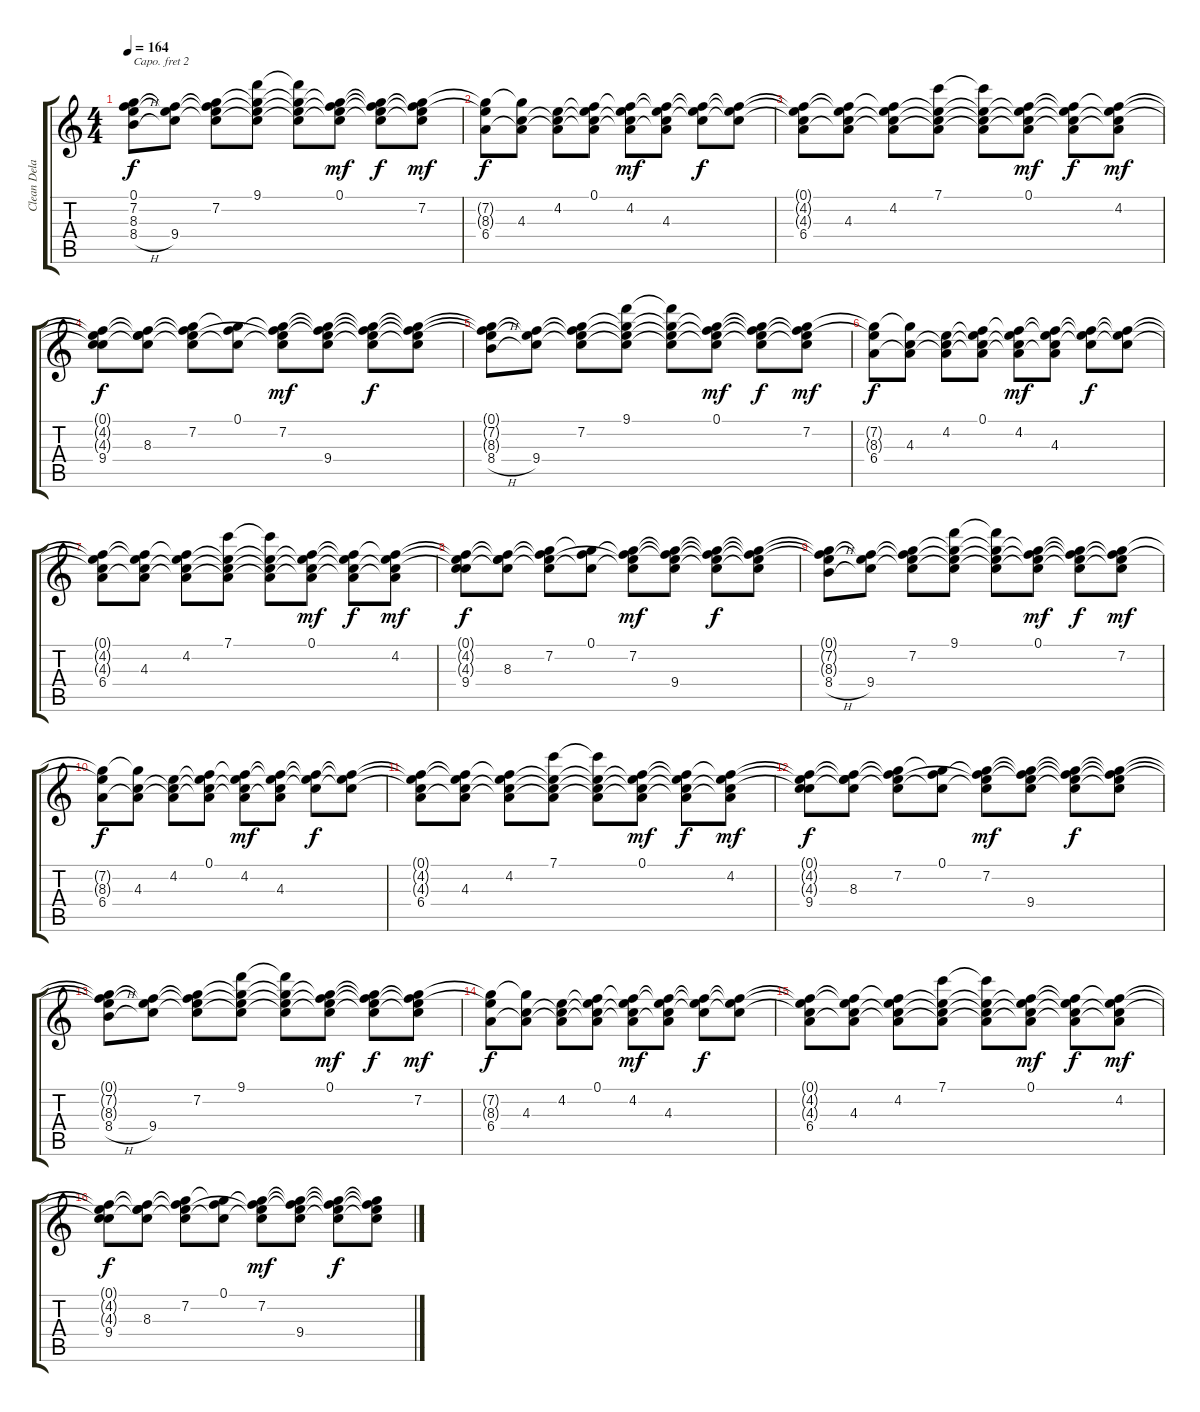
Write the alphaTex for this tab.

\track ("Clean Delay 4" "Clean Dela") {instrument electricguitarclean}
\staff {score tabs}
\capo 2
\tuning (Eb4 Bb3 Gb3 Db3 Ab2 Eb2) {hide}
\ts (4 4)
\tempo 164
\clef g2
\ks c
(0.1{t} 7.2{t} 8.3{t} 8.4{h}).8{dy f} (0.1{t} 8.3{t} 9.4).8 (0.1{t} 7.2 8.3{t} 9.4{t}).8 (9.1 7.2{t} 8.3{t} 9.4{t}).8 (9.1{t} 7.2{t} 8.3{t} 9.4{t}).8 (0.1 7.2{t} 8.3{t} 9.4{t}).8{dy mf} (0.1{t} 7.2{t} 8.3{t} 9.4{t}).8{dy f} (0.1{t} 7.2 8.3{t} 9.4{t}).8{dy mf} |
(7.2{t} 8.3{t} 6.4).8{dy f} (7.2{t} 4.3 6.4{t}).8 (4.2 4.3{t} 6.4{t}).8 (0.1 4.2{t} 4.3{t} 6.4{t}).8 (0.1{t} 4.2 4.3{t} 6.4{t}).8{dy mf} (0.1{t} 4.2{t} 4.3 6.4{t}).8 (0.1{t} 4.2{t} 4.3{t}).8{dy f} (0.1{t} 4.2{t} 4.3{t}).8 |
(0.1{t} 4.2{t} 4.3{t} 6.4).8 (0.1{t} 4.2{t} 4.3 6.4{t}).8 (0.1{t} 4.2 4.3{t} 6.4{t}).8 (7.1 4.2{t} 4.3{t} 6.4{t}).8 (7.1{t} 4.2{t} 4.3{t} 6.4{t}).8 (0.1 4.2{t} 4.3{t} 6.4{t}).8{dy mf} (0.1{t} 4.2{t} 4.3{t} 6.4{t}).8{dy f} (0.1{t} 4.2 4.3{t} 6.4{t}).8{dy mf} |
(0.1{t} 4.2{t} 4.3{t} 9.4).8{dy f} (0.1{t} 4.2{t} 8.3 9.4{t}).8 (0.1{t} 7.2 8.3{t} 9.4{t}).8 (0.1 7.2{t} 9.4{t}).8 (0.1{t} 7.2 8.3{t} 9.4{t}).8{dy mf} (0.1{t} 7.2{t} 8.3{t} 9.4).8 (0.1{t} 7.2{t} 8.3{t} 9.4{t}).8{dy f} (0.1{t} 7.2{t} 8.3{t} 9.4{t}).8 |
(0.1{t} 7.2{t} 8.3{t} 8.4{h}).8 (0.1{t} 8.3{t} 9.4).8 (0.1{t} 7.2 8.3{t} 9.4{t}).8 (9.1 7.2{t} 8.3{t} 9.4{t}).8 (9.1{t} 7.2{t} 8.3{t} 9.4{t}).8 (0.1 7.2{t} 8.3{t} 9.4{t}).8{dy mf} (0.1{t} 7.2{t} 8.3{t} 9.4{t}).8{dy f} (0.1{t} 7.2 8.3{t} 9.4{t}).8{dy mf} |
(7.2{t} 8.3{t} 6.4).8{dy f} (7.2{t} 4.3 6.4{t}).8 (4.2 4.3{t} 6.4{t}).8 (0.1 4.2{t} 4.3{t} 6.4{t}).8 (0.1{t} 4.2 4.3{t} 6.4{t}).8{dy mf} (0.1{t} 4.2{t} 4.3 6.4{t}).8 (0.1{t} 4.2{t} 4.3{t}).8{dy f} (0.1{t} 4.2{t} 4.3{t}).8 |
(0.1{t} 4.2{t} 4.3{t} 6.4).8 (0.1{t} 4.2{t} 4.3 6.4{t}).8 (0.1{t} 4.2 4.3{t} 6.4{t}).8 (7.1 4.2{t} 4.3{t} 6.4{t}).8 (7.1{t} 4.2{t} 4.3{t} 6.4{t}).8 (0.1 4.2{t} 4.3{t} 6.4{t}).8{dy mf} (0.1{t} 4.2{t} 4.3{t} 6.4{t}).8{dy f} (0.1{t} 4.2 4.3{t} 6.4{t}).8{dy mf} |
(0.1{t} 4.2{t} 4.3{t} 9.4).8{dy f} (0.1{t} 4.2{t} 8.3 9.4{t}).8 (0.1{t} 7.2 8.3{t} 9.4{t}).8 (0.1 7.2{t} 9.4{t}).8 (0.1{t} 7.2 8.3{t} 9.4{t}).8{dy mf} (0.1{t} 7.2{t} 8.3{t} 9.4).8 (0.1{t} 7.2{t} 8.3{t} 9.4{t}).8{dy f} (0.1{t} 7.2{t} 8.3{t} 9.4{t}).8 |
(0.1{t} 7.2{t} 8.3{t} 8.4{h}).8 (0.1{t} 8.3{t} 9.4).8 (0.1{t} 7.2 8.3{t} 9.4{t}).8 (9.1 7.2{t} 8.3{t} 9.4{t}).8 (9.1{t} 7.2{t} 8.3{t} 9.4{t}).8 (0.1 7.2{t} 8.3{t} 9.4{t}).8{dy mf} (0.1{t} 7.2{t} 8.3{t} 9.4{t}).8{dy f} (0.1{t} 7.2 8.3{t} 9.4{t}).8{dy mf} |
(7.2{t} 8.3{t} 6.4).8{dy f} (7.2{t} 4.3 6.4{t}).8 (4.2 4.3{t} 6.4{t}).8 (0.1 4.2{t} 4.3{t} 6.4{t}).8 (0.1{t} 4.2 4.3{t} 6.4{t}).8{dy mf} (0.1{t} 4.2{t} 4.3 6.4{t}).8 (0.1{t} 4.2{t} 4.3{t}).8{dy f} (0.1{t} 4.2{t} 4.3{t}).8 |
(0.1{t} 4.2{t} 4.3{t} 6.4).8 (0.1{t} 4.2{t} 4.3 6.4{t}).8 (0.1{t} 4.2 4.3{t} 6.4{t}).8 (7.1 4.2{t} 4.3{t} 6.4{t}).8 (7.1{t} 4.2{t} 4.3{t} 6.4{t}).8 (0.1 4.2{t} 4.3{t} 6.4{t}).8{dy mf} (0.1{t} 4.2{t} 4.3{t} 6.4{t}).8{dy f} (0.1{t} 4.2 4.3{t} 6.4{t}).8{dy mf} |
(0.1{t} 4.2{t} 4.3{t} 9.4).8{dy f} (0.1{t} 4.2{t} 8.3 9.4{t}).8 (0.1{t} 7.2 8.3{t} 9.4{t}).8 (0.1 7.2{t} 9.4{t}).8 (0.1{t} 7.2 8.3{t} 9.4{t}).8{dy mf} (0.1{t} 7.2{t} 8.3{t} 9.4).8 (0.1{t} 7.2{t} 8.3{t} 9.4{t}).8{dy f} (0.1{t} 7.2{t} 8.3{t} 9.4{t}).8 |
(0.1{t} 7.2{t} 8.3{t} 8.4{h}).8 (0.1{t} 8.3{t} 9.4).8 (0.1{t} 7.2 8.3{t} 9.4{t}).8 (9.1 7.2{t} 8.3{t} 9.4{t}).8 (9.1{t} 7.2{t} 8.3{t} 9.4{t}).8 (0.1 7.2{t} 8.3{t} 9.4{t}).8{dy mf} (0.1{t} 7.2{t} 8.3{t} 9.4{t}).8{dy f} (0.1{t} 7.2 8.3{t} 9.4{t}).8{dy mf} |
(7.2{t} 8.3{t} 6.4).8{dy f} (7.2{t} 4.3 6.4{t}).8 (4.2 4.3{t} 6.4{t}).8 (0.1 4.2{t} 4.3{t} 6.4{t}).8 (0.1{t} 4.2 4.3{t} 6.4{t}).8{dy mf} (0.1{t} 4.2{t} 4.3 6.4{t}).8 (0.1{t} 4.2{t} 4.3{t}).8{dy f} (0.1{t} 4.2{t} 4.3{t}).8 |
(0.1{t} 4.2{t} 4.3{t} 6.4).8 (0.1{t} 4.2{t} 4.3 6.4{t}).8 (0.1{t} 4.2 4.3{t} 6.4{t}).8 (7.1 4.2{t} 4.3{t} 6.4{t}).8 (7.1{t} 4.2{t} 4.3{t} 6.4{t}).8 (0.1 4.2{t} 4.3{t} 6.4{t}).8{dy mf} (0.1{t} 4.2{t} 4.3{t} 6.4{t}).8{dy f} (0.1{t} 4.2 4.3{t} 6.4{t}).8{dy mf} |
(0.1{t} 4.2{t} 4.3{t} 9.4).8{dy f} (0.1{t} 4.2{t} 8.3 9.4{t}).8 (0.1{t} 7.2 8.3{t} 9.4{t}).8 (0.1 7.2{t} 9.4{t}).8 (0.1{t} 7.2 8.3{t} 9.4{t}).8{dy mf} (0.1{t} 7.2{t} 8.3{t} 9.4).8 (0.1{t} 7.2{t} 8.3{t} 9.4{t}).8{dy f} (0.1{t} 7.2{t} 8.3{t} 9.4{t}).8
